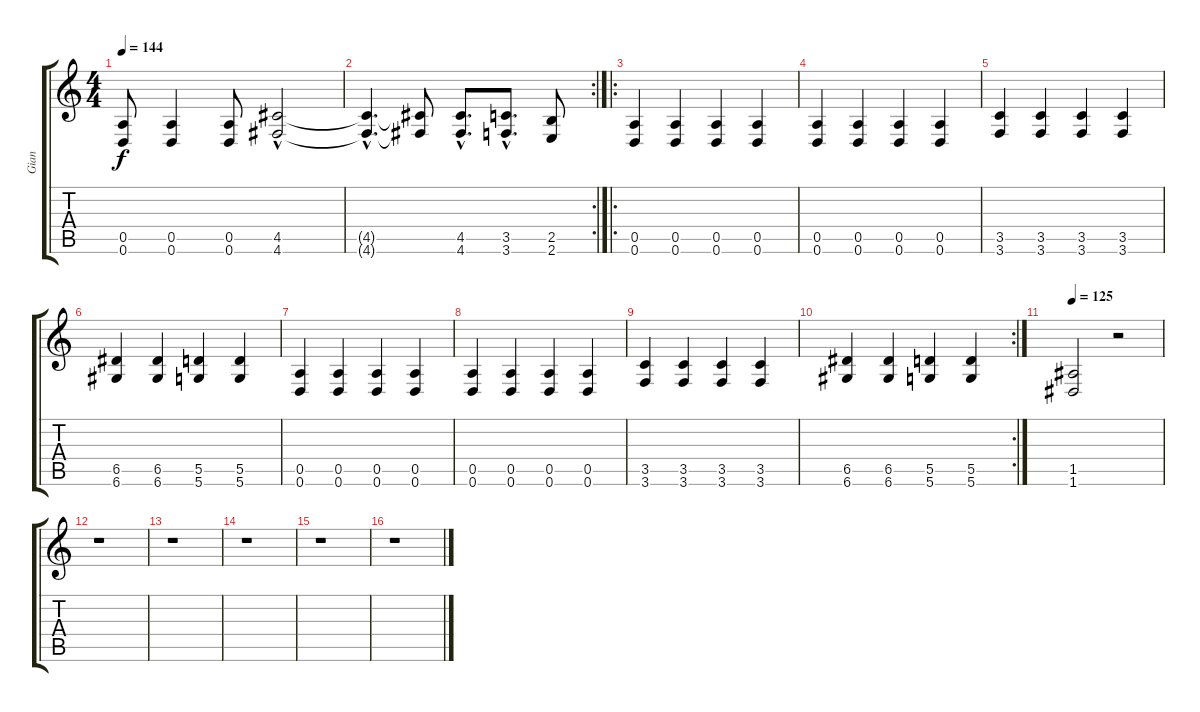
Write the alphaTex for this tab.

\track ("Gian" "Gian") {instrument distortionguitar}
\staff {score tabs}
\tuning (E4 B3 G3 D3 A2 D2) {hide}
\ts (4 4)
\tempo 144
\clef g2
\ks c
(0.5 0.6).8{dy f} (0.5 0.6).4 (0.5 0.6).8 (4.5{hac} 4.6{hac}).2 |
\rc 2
(4.5{hac t} 4.6{hac t}).4{d} (4.5{t} 4.6{t}).8 (4.5{hac} 4.6{hac}).8{d} (3.5{hac} 3.6{hac}).8{d} (2.5 2.6).8 |
\ro
(0.5 0.6).4 (0.5 0.6).4 (0.5 0.6).4 (0.5 0.6).4 |
(0.5 0.6).4 (0.5 0.6).4 (0.5 0.6).4 (0.5 0.6).4 |
(3.5 3.6).4 (3.5 3.6).4 (3.5 3.6).4 (3.5 3.6).4 |
(6.5 6.6).4 (6.5 6.6).4 (5.5 5.6).4 (5.5 5.6).4 |
(0.5 0.6).4 (0.5 0.6).4 (0.5 0.6).4 (0.5 0.6).4 |
(0.5 0.6).4 (0.5 0.6).4 (0.5 0.6).4 (0.5 0.6).4 |
(3.5 3.6).4 (3.5 3.6).4 (3.5 3.6).4 (3.5 3.6).4 |
\rc 2
(6.5 6.6).4 (6.5 6.6).4 (5.5 5.6).4 (5.5 5.6).4 |
\tempo 125
(1.5 1.6).2 r.2 |
r.1 |
r.1 |
r.1 |
r.1 |
r.1
